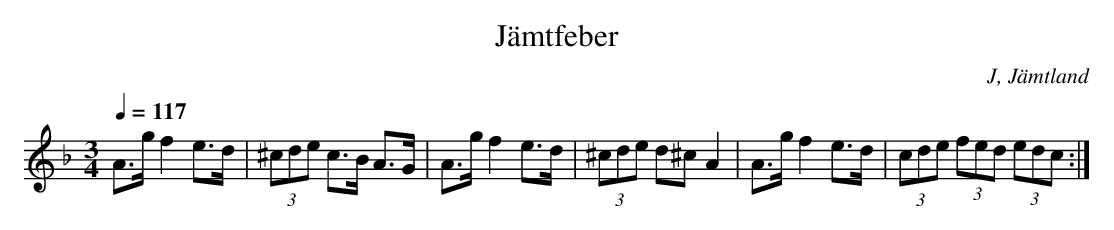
X:1
T: Jämtfeber
O: J, Jämtland
M:3/4
L:1/8
Q:1/4=117
K:Dm
A>g f2 e>d|(3^cde c>B A>G|A>g f2 e>d|(3^cde d^c A2|A>g f2 e>d|(3cde (3fed (3edc :|
